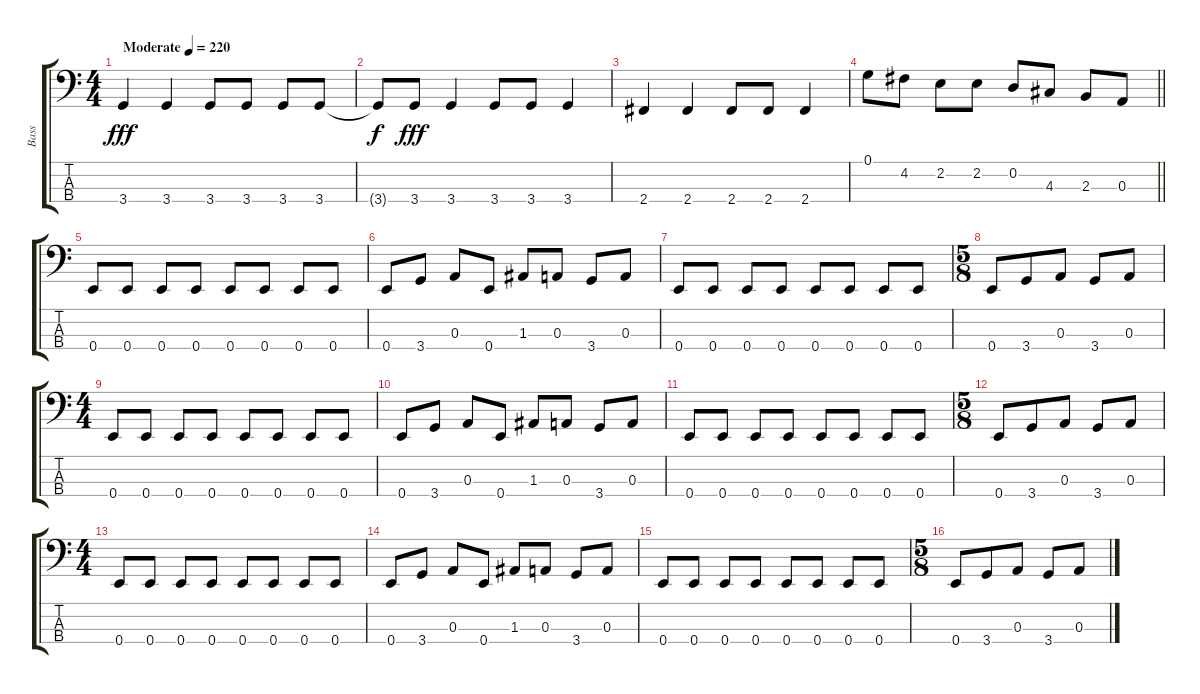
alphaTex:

\track ("Bass" "Bass") {instrument electricbassfinger}
\staff {score tabs}
\tuning (G2 D2 A1 E1) {hide}
\ts (4 4)
\tempo (220 "Moderate")
\clef f4
\ks c
3.4.4{dy fff instrument electricbassfinger} 3.4.4 3.4.8 3.4.8 3.4.8 3.4.8 |
3.4{t}.8{dy f} 3.4.8{dy fff} 3.4.4 3.4.8 3.4.8 3.4.4 |
2.4.4 2.4.4 2.4.8 2.4.8 2.4.4 |
\barLineRight lightlight
0.1.8 4.2.8 2.2.8 2.2.8 0.2.8 4.3.8 2.3.8 0.3.8 |
0.4.8 0.4.8 0.4.8 0.4.8 0.4.8 0.4.8 0.4.8 0.4.8 |
0.4.8 3.4.8 0.3.8 0.4.8 1.3.8 0.3.8 3.4.8 0.3.8 |
0.4.8 0.4.8 0.4.8 0.4.8 0.4.8 0.4.8 0.4.8 0.4.8 |
\ts (5 8)
0.4.8 3.4.8 0.3.8 3.4.8 0.3.8 |
\ts (4 4)
0.4.8 0.4.8 0.4.8 0.4.8 0.4.8 0.4.8 0.4.8 0.4.8 |
0.4.8 3.4.8 0.3.8 0.4.8 1.3.8 0.3.8 3.4.8 0.3.8 |
0.4.8 0.4.8 0.4.8 0.4.8 0.4.8 0.4.8 0.4.8 0.4.8 |
\ts (5 8)
0.4.8 3.4.8 0.3.8 3.4.8 0.3.8 |
\ts (4 4)
0.4.8 0.4.8 0.4.8 0.4.8 0.4.8 0.4.8 0.4.8 0.4.8 |
0.4.8 3.4.8 0.3.8 0.4.8 1.3.8 0.3.8 3.4.8 0.3.8 |
0.4.8 0.4.8 0.4.8 0.4.8 0.4.8 0.4.8 0.4.8 0.4.8 |
\ts (5 8)
0.4.8 3.4.8 0.3.8 3.4.8 0.3.8
